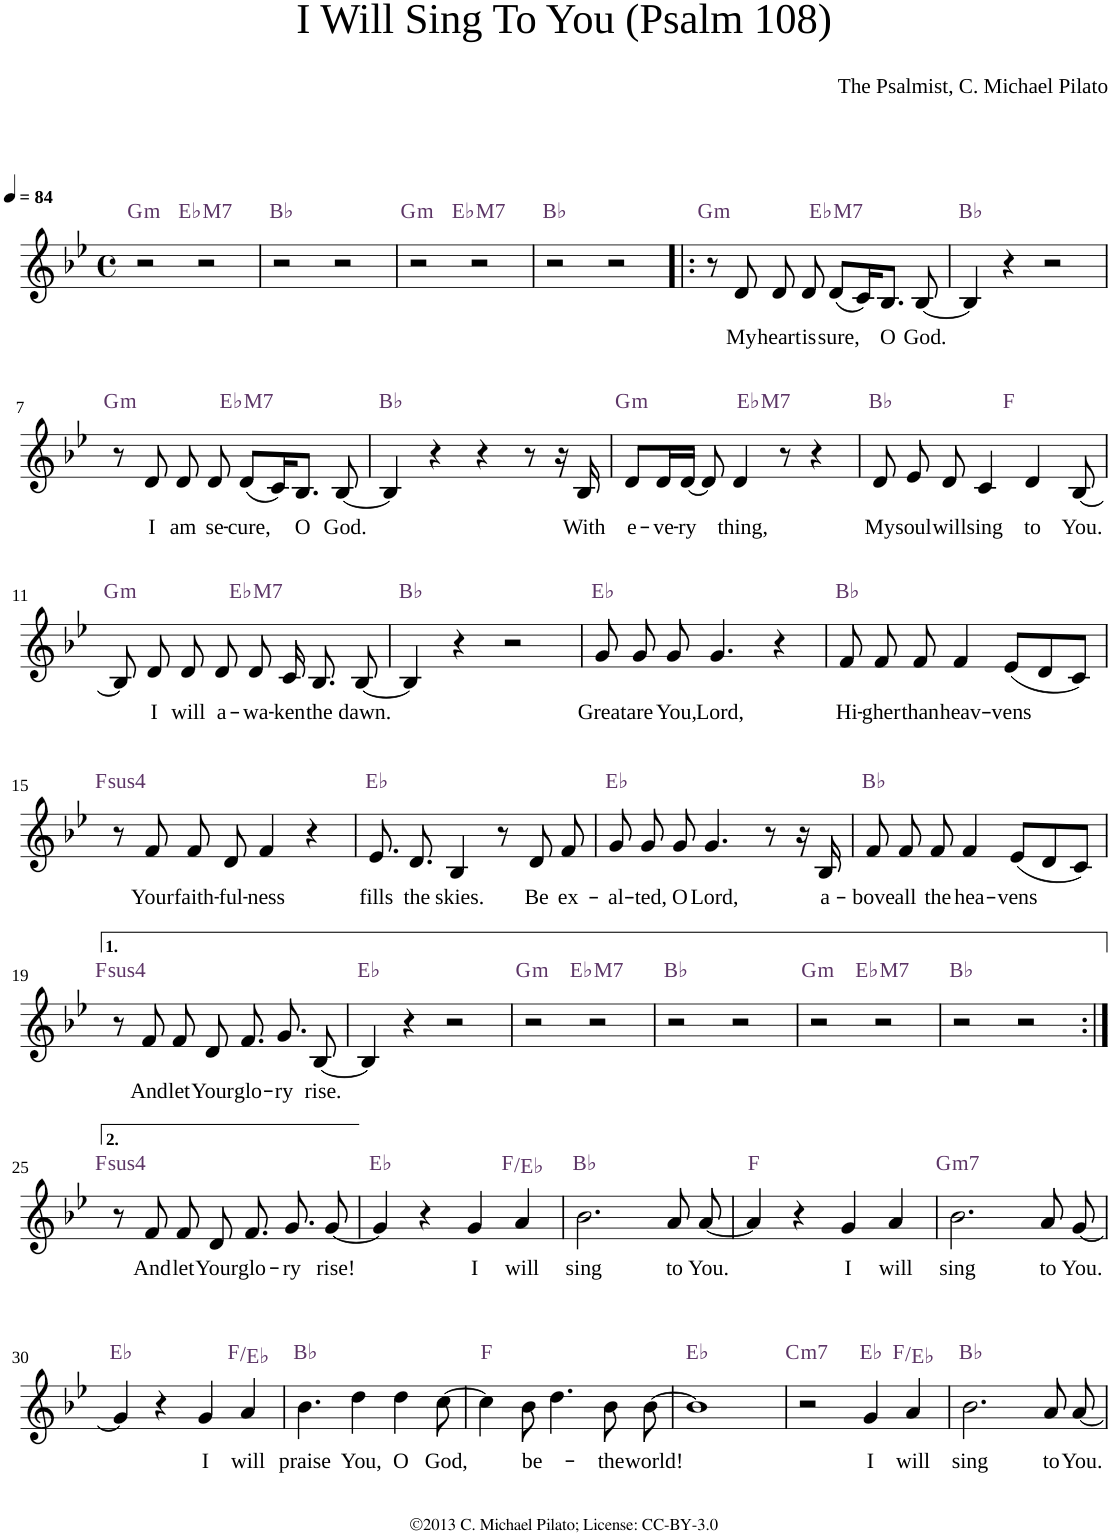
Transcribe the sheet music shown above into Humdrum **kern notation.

**kern	**text	**harte
*part1	*part1	*part1
*staff1	*staff1	*
*I"Lead	*	*
*clefG2	*	*
*k[b-e-]	*	*
*B-:	*	*
*M4/4	*	*
*met(c)	*	*
*MM84	*	*
=1	=1	=1
!	!	!LO:H:kt=m
2r	.	G:min
!	!	!LO:H:kt=M7
2r	.	Eb:maj7
=2	=2	=2
2r	.	Bb:maj
2r	.	.
=3	=3	=3
!	!	!LO:H:kt=m
2r	.	G:min
!	!	!LO:H:kt=M7
2r	.	Eb:maj7
=4	=4	=4
2r	.	Bb:maj
2r	.	.
=5!|:	=5!|:	=5!|:
!	!	!LO:H:kt=m
8r	.	G:min
!	!LO:LY:b	!
8d/	My	.
!	!LO:LY:b	!
8d/	heart	.
!	!LO:LY:b	!
8d/	is	.
!	!LO:LY:b	!LO:H:kt=M7
(8d/L	sure,	Eb:maj7
16c/K)	.	.
!	!LO:LY:b	!
8.B-/J	O	.
!	!LO:LY:b	!
[8B-/	God.	.
=6	=6	=6
4B-/]	.	Bb:maj
4r	.	.
2r	.	.
!!LO:LB:g=z
=7	=7	=7
!	!	!LO:H:kt=m
8r	.	G:min
!	!LO:LY:b	!
8d/	I	.
!	!LO:LY:b	!
8d/	am	.
!	!LO:LY:b	!
8d/	se-	.
!	!LO:LY:b	!LO:H:kt=M7
(8d/L	-cure,	Eb:maj7
16c/K)	.	.
!	!LO:LY:b	!
8.B-/J	O	.
!	!LO:LY:b	!
[8B-/	God.	.
=8	=8	=8
4B-/]	.	Bb:maj
4r	.	.
4r	.	.
8r	.	.
16r	.	.
!	!LO:LY:b	!
16B-/	With	.
=9	=9	=9
!	!LO:LY:b	!LO:H:kt=m
*^	*	*
8d/L	2ryy	e-	G:min
!	!	!LO:LY:b	!
16d/L	.	-ve-	.
!	!	!LO:LY:b	!
[16d/JJ	.	-ry	.
8d/]	.	.	.
!	!	!LO:LY:b	!
4d/	.	thing,	.
!	!	!	!LO:H:kt=M7
.	2ryy	.	Eb:maj7
8r	.	.	.
4r	.	.	.
=10	=10	=10	=10
!	!	!LO:LY:b	!
8d/	2ryy	My	Bb:maj
!	!	!LO:LY:b	!
8e-/	.	soul	.
!	!	!LO:LY:b	!
8d/	.	will	.
!	!	!LO:LY:b	!
4c/	.	sing	.
.	2ryy	.	F:maj
!	!	!LO:LY:b	!
4d/	.	to	.
!	!	!LO:LY:b	!
[8B-/	.	You.	.
!!LO:LB:g=z	!!
=11	=11	=11	=11
!	!	!	!LO:H:kt=m
*v	*v	*	*
8B-/]	.	G:min
!	!LO:LY:b	!
8d/	I	.
!	!LO:LY:b	!
8d/	will	.
!	!LO:LY:b	!
8d/	a-	.
!	!LO:LY:b	!LO:H:kt=M7
8d/	-wa-	Eb:maj7
!	!LO:LY:b	!
16c/	-ken	.
!	!LO:LY:b	!
8.B-/	the	.
!	!LO:LY:b	!
[8B-/	dawn.	.
=12	=12	=12
4B-/]	.	Bb:maj
4r	.	.
2r	.	.
=13	=13	=13
!	!LO:LY:b	!
8g/	Great	Eb:maj
!	!LO:LY:b	!
8g/	are	.
!	!LO:LY:b	!
8g/	You,	.
!	!LO:LY:b	!
4.g/	Lord,	.
4r	.	.
=14	=14	=14
!	!LO:LY:b	!
8f/	Hi-	Bb:maj
!	!LO:LY:b	!
8f/	-gher	.
!	!LO:LY:b	!
8f/	than	.
!	!LO:LY:b	!
4f/	heav-	.
!	!LO:LY:b	!
(8e-/L	-vens	.
8d/	.	.
8c/J)	.	.
!!LO:LB:g=z
=15	=15	=15
!	!	!LO:H:kt=4
8r	.	F:sus4
!	!LO:LY:b	!
8f/	Your	.
!	!LO:LY:b	!
8f/	faith-	.
!	!LO:LY:b	!
8d/	-ful-	.
!	!LO:LY:b	!
4f/	-ness	.
4r	.	.
=16	=16	=16
!	!LO:LY:b	!
8.e-/	fills	Eb:maj
!	!LO:LY:b	!
8.d/	the	.
!	!LO:LY:b	!
4B-/	skies.	.
8r	.	.
!	!LO:LY:b	!
8d/	Be	.
!	!LO:LY:b	!
8f/	ex-	.
=17	=17	=17
!	!LO:LY:b	!
8g/	-al-	Eb:maj
!	!LO:LY:b	!
8g/	-ted,	.
!	!LO:LY:b	!
8g/	O	.
!	!LO:LY:b	!
4.g/	Lord,	.
8r	.	.
16r	.	.
!	!LO:LY:b	!
16B-/	a-	.
=18	=18	=18
!	!LO:LY:b	!
8f/	-bove	Bb:maj
!	!LO:LY:b	!
8f/	all	.
!	!LO:LY:b	!
8f/	the	.
!	!LO:LY:b	!
4f/	hea-	.
!	!LO:LY:b	!
(8e-/L	-vens	.
8d/	.	.
8c/J)	.	.
!!LO:LB:g=z
=19	=19	=19
!	!	!LO:H:kt=4
8r	.	F:sus4
!	!LO:LY:b	!
8f/	And	.
!	!LO:LY:b	!
8f/	let	.
!	!LO:LY:b	!
8d/	Your	.
!	!LO:LY:b	!
8.f/	glo-	.
!	!LO:LY:b	!
8.g/	-ry	.
!	!LO:LY:b	!
[8B-/	rise.	.
=20	=20	=20
4B-/]	.	Eb:maj
4r	.	.
2r	.	.
=21	=21	=21
!	!	!LO:H:kt=m
2r	.	G:min
!	!	!LO:H:kt=M7
2r	.	Eb:maj7
=22	=22	=22
2r	.	Bb:maj
2r	.	.
=23	=23	=23
!	!	!LO:H:kt=m
2r	.	G:min
!	!	!LO:H:kt=M7
2r	.	Eb:maj7
=24	=24	=24
2r	.	Bb:maj
2r	.	.
!!LO:LB:g=z
=25:|!	=25:|!	=25:|!
!	!	!LO:H:kt=4
8r	.	F:sus4
!	!LO:LY:b	!
8f/	And	.
!	!LO:LY:b	!
8f/	let	.
!	!LO:LY:b	!
8d/	Your	.
!	!LO:LY:b	!
8.f/	glo-	.
!	!LO:LY:b	!
8.g/	-ry	.
!	!LO:LY:b	!
[8g/	rise!	.
=26	=26	=26
4g/]	.	Eb:maj
4r	.	.
!	!LO:LY:b	!
4g/	I	.
!	!LO:LY:b	!
4a/	will	F:maj/b7
=27	=27	=27
!	!LO:LY:b	!
2.b-\	sing	Bb:maj
!	!LO:LY:b	!
8a/	to	.
!	!LO:LY:b	!
[8a/	You.	.
=28	=28	=28
4a/]	.	F:maj
4r	.	.
!	!LO:LY:b	!
4g/	I	.
!	!LO:LY:b	!
4a/	will	.
=29	=29	=29
!	!LO:LY:b	!LO:H:kt=m7
2.b-\	sing	G:min7
!	!LO:LY:b	!
8a/	to	.
!	!LO:LY:b	!
[8g/	You.	.
!!LO:LB:g=z
=30	=30	=30
4g/]	.	Eb:maj
4r	.	.
!	!LO:LY:b	!
4g/	I	.
!	!LO:LY:b	!
4a/	will	F:maj/b7
=31	=31	=31
!	!LO:LY:b	!
4.b-\	praise	Bb:maj
!	!LO:LY:b	!
4dd\	You,	.
!	!LO:LY:b	!
4dd\	O	.
!	!LO:LY:b	!
[8cc\	God,	.
=32	=32	=32
4cc\]	.	F:maj
!	!LO:LY:b	!
8b-\	be-	.
4.dd\	.	.
!	!LO:LY:b	!
8b-\	the	.
!	!LO:LY:b	!
[8b-\	world!	.
=33	=33	=33
1b-]	.	Eb:maj
=34	=34	=34
!	!	!LO:H:kt=m7
2r	.	C:min7
!	!LO:LY:b	!
4g/	I	Eb:maj
!	!LO:LY:b	!
4a/	will	F:maj/b7
=35	=35	=35
!	!LO:LY:b	!
2.b-\	sing	Bb:maj
!	!LO:LY:b	!
8a/	to	.
!	!LO:LY:b	!
[8a/	You.	.
=	=	=
*-	*-	*-
